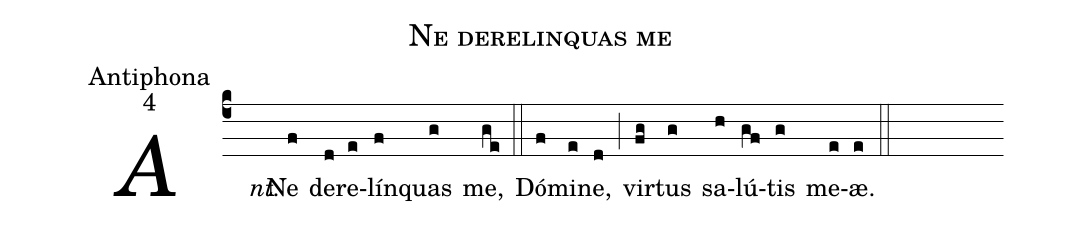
name:Ne derelinquas me;
office-part:Antiphona;
mode:4;
%%
(c4) <i>Ant.</i>() Ne(f) de(d)re(e)lín(f)quas(g) me,(ge) (::)
Dó(f)mi(e)ne,(d) (;) vir(fg)tus(g) sa(h)lú(gf)tis(g) me(e)æ.(e) (::)
